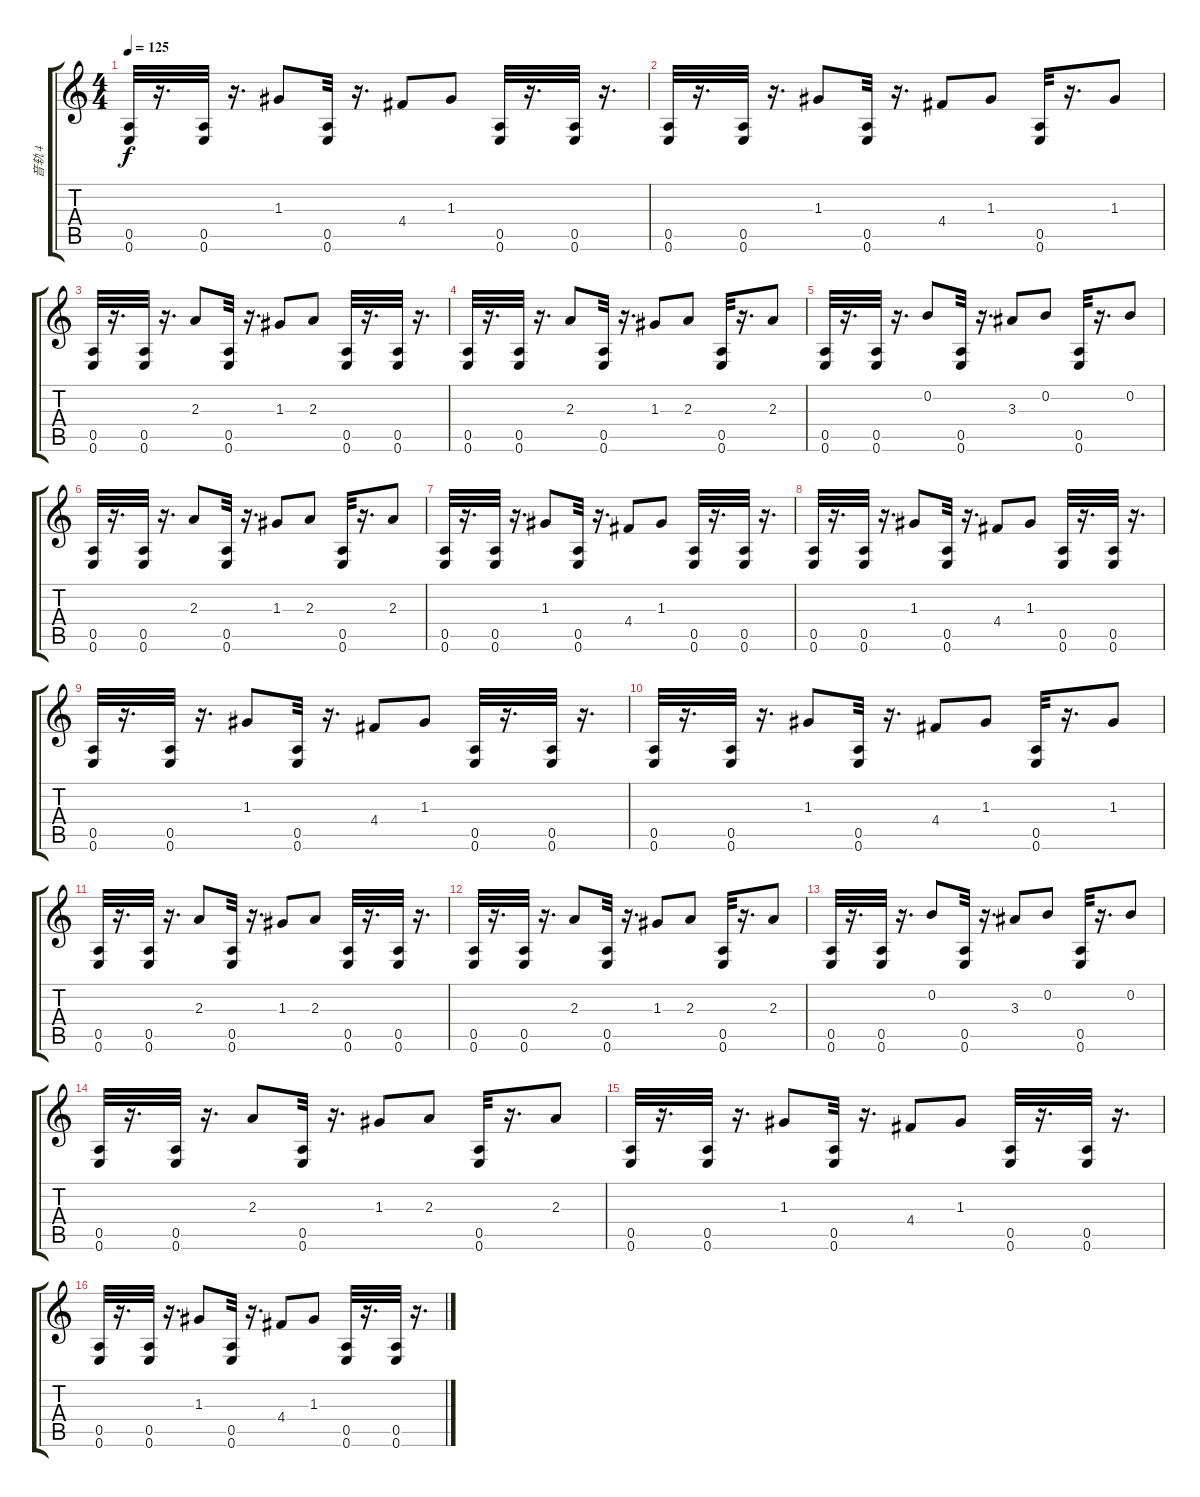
\track ("音轨 4" "音轨 4") {instrument distortionguitar}
\staff {score tabs}
\tuning (E4 B3 G3 D3 A2 E2) {hide}
\ts (4 4)
\tempo 125
\clef g2
\ks c
(0.5 0.6).32{dy f} r.16{d} (0.5 0.6).32 r.16{d} 1.3.8 (0.5 0.6).32 r.16{d} 4.4.8 1.3.8 (0.5 0.6).32 r.16{d} (0.5 0.6).32 r.16{d} |
(0.5 0.6).32 r.16{d} (0.5 0.6).32 r.16{d} 1.3.8 (0.5 0.6).32 r.16{d} 4.4.8 1.3.8 (0.5 0.6).32 r.16{d} 1.3.8 |
(0.5 0.6).32 r.16{d} (0.5 0.6).32 r.16{d} 2.3.8 (0.5 0.6).32 r.16{d} 1.3.8 2.3.8 (0.5 0.6).32 r.16{d} (0.5 0.6).32 r.16{d} |
(0.5 0.6).32 r.16{d} (0.5 0.6).32 r.16{d} 2.3.8 (0.5 0.6).32 r.16{d} 1.3.8 2.3.8 (0.5 0.6).32 r.16{d} 2.3.8 |
(0.5 0.6).32 r.16{d} (0.5 0.6).32 r.16{d} 0.2.8 (0.5 0.6).32 r.16{d} 3.3.8 0.2.8 (0.5 0.6).32 r.16{d} 0.2.8 |
(0.5 0.6).32 r.16{d} (0.5 0.6).32 r.16{d} 2.3.8 (0.5 0.6).32 r.16{d} 1.3.8 2.3.8 (0.5 0.6).32 r.16{d} 2.3.8 |
(0.5 0.6).32 r.16{d} (0.5 0.6).32 r.16{d} 1.3.8 (0.5 0.6).32 r.16{d} 4.4.8 1.3.8 (0.5 0.6).32 r.16{d} (0.5 0.6).32 r.16{d} |
(0.5 0.6).32 r.16{d} (0.5 0.6).32 r.16{d} 1.3.8 (0.5 0.6).32 r.16{d} 4.4.8 1.3.8 (0.5 0.6).32 r.16{d} (0.5 0.6).32 r.16{d} |
(0.5 0.6).32 r.16{d} (0.5 0.6).32 r.16{d} 1.3.8 (0.5 0.6).32 r.16{d} 4.4.8 1.3.8 (0.5 0.6).32 r.16{d} (0.5 0.6).32 r.16{d} |
(0.5 0.6).32 r.16{d} (0.5 0.6).32 r.16{d} 1.3.8 (0.5 0.6).32 r.16{d} 4.4.8 1.3.8 (0.5 0.6).32 r.16{d} 1.3.8 |
(0.5 0.6).32 r.16{d} (0.5 0.6).32 r.16{d} 2.3.8 (0.5 0.6).32 r.16{d} 1.3.8 2.3.8 (0.5 0.6).32 r.16{d} (0.5 0.6).32 r.16{d} |
(0.5 0.6).32 r.16{d} (0.5 0.6).32 r.16{d} 2.3.8 (0.5 0.6).32 r.16{d} 1.3.8 2.3.8 (0.5 0.6).32 r.16{d} 2.3.8 |
(0.5 0.6).32 r.16{d} (0.5 0.6).32 r.16{d} 0.2.8 (0.5 0.6).32 r.16{d} 3.3.8 0.2.8 (0.5 0.6).32 r.16{d} 0.2.8 |
(0.5 0.6).32 r.16{d} (0.5 0.6).32 r.16{d} 2.3.8 (0.5 0.6).32 r.16{d} 1.3.8 2.3.8 (0.5 0.6).32 r.16{d} 2.3.8 |
(0.5 0.6).32 r.16{d} (0.5 0.6).32 r.16{d} 1.3.8 (0.5 0.6).32 r.16{d} 4.4.8 1.3.8 (0.5 0.6).32 r.16{d} (0.5 0.6).32 r.16{d} |
(0.5 0.6).32 r.16{d} (0.5 0.6).32 r.16{d} 1.3.8 (0.5 0.6).32 r.16{d} 4.4.8 1.3.8 (0.5 0.6).32 r.16{d} (0.5 0.6).32 r.16{d}
